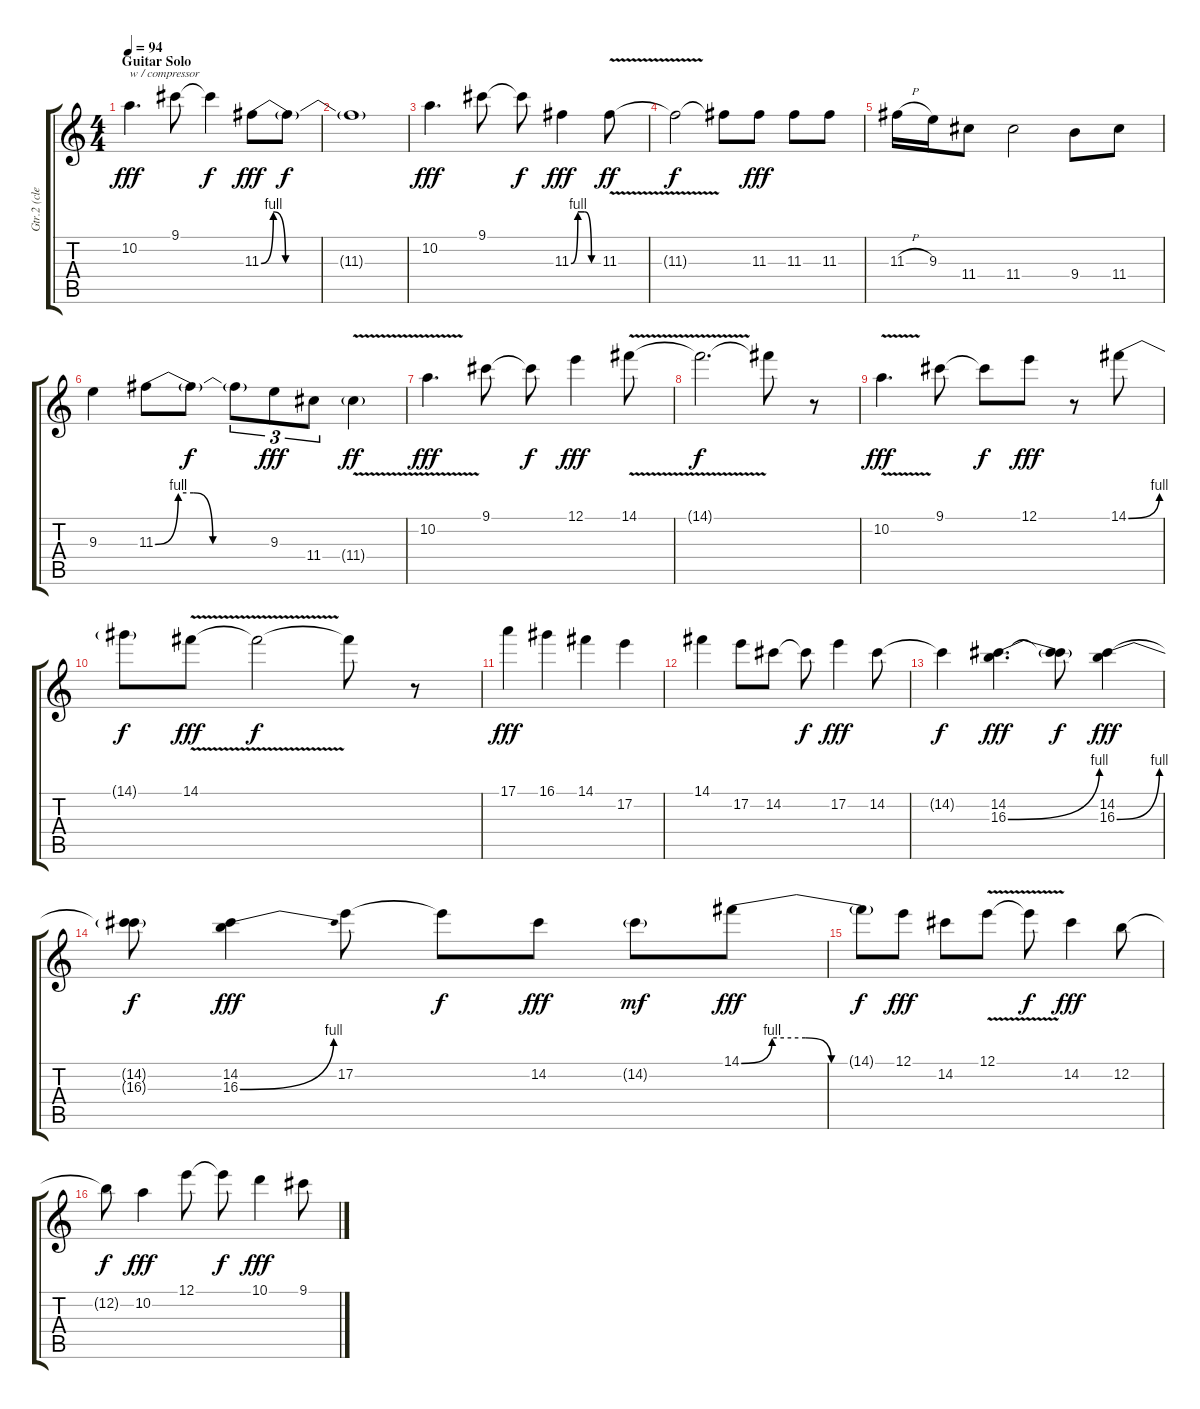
\track ("Gtr.2 (clean)" "Gtr.2 (cle") {instrument electricguitarjazz}
\staff {score tabs}
\tuning (E4 B3 G3 D3 A2 E2) {hide}
\ts (4 4)
\section ("" "Guitar Solo")
\tempo 94
\clef g2
\ks c
10.2.4{d txt "w / compressor" dy fff} 9.1.8 9.1{t}.4{dy f} 11.3{be (custom 0 0 5 4 10 0 60 0)}.8{dy fff} 11.3{t}.8{dy f} |
11.3{t}.1 |
10.2.4{d dy fff} 9.1.8 9.1{t}.8{dy f} 11.3{be (custom 0 0 15 4 30 4 45 0 60 0)}.4{dy fff} 11.3{v}.8{dy ff} |
11.3{t}.2{dy f} 11.3{t}.8 11.3.8{dy fff} 11.3.8 11.3.8 |
11.3{h}.16 9.3.16 11.4.8 11.4.2 9.4.8 11.4.8 |
9.3.4 11.3{be (custom 0 0 12 4 20 4 30 0 60 0)}.8 11.3{t}.8{dy f} 11.3{t}.8{tu (3 2)} 9.3.8{tu (3 2) dy fff} 11.4.8{tu (3 2)} 11.4{v g}.4{dy ff} |
10.2{v}.4{d dy fff} 9.1.8 9.1{t}.8{dy f} 12.1.4{dy fff} 14.1{v}.8 |
14.1{t}.2{d dy f} 14.1{t}.8 r.8 |
10.2{v}.4{d dy fff} 9.1.8 9.1{t}.8{dy f} 12.1.8{dy fff} r.8 14.1{be (bend 0 0 60 4)}.8 |
14.1{t}.8{dy f} 14.1{v}.8{dy fff} 14.1{t}.2{dy f} 14.1{t}.8 r.8 |
17.1.4{dy fff} 16.1.4 14.1.4 17.2.4 |
14.1.4 17.2.8 14.2.8 14.2{t}.8{dy f} 17.2.4{dy fff} 14.2.8 |
14.2{t}.4{dy f} (14.2 16.3{be (bend 0 0 60 4)}).4{d dy fff} (14.2{t} 16.3{t}).8{dy f} (14.2 16.3{be (bend 0 0 60 4)}).4{dy fff} |
(14.2{t} 16.3{t}).8{dy f} (14.2 16.3{be (bend 0 0 60 4)}).4{dy fff} 17.2.8 17.2{t}.8{dy f} 14.2.8{dy fff} 14.2{g}.8{dy mf} 14.1{be (custom 0 0 12 4 25 4 35 0 45 0 60 0)}.8{dy fff} |
14.1{t}.8{dy f} 12.1.8{dy fff} 14.2.8 12.1{v}.8 12.1{t}.8{dy f} 14.2.4{dy fff} 12.2.8 |
12.2{t}.8{dy f} 10.2.4{dy fff} 12.1.8 12.1{t}.8{dy f} 10.1.4{dy fff} 9.1.8
